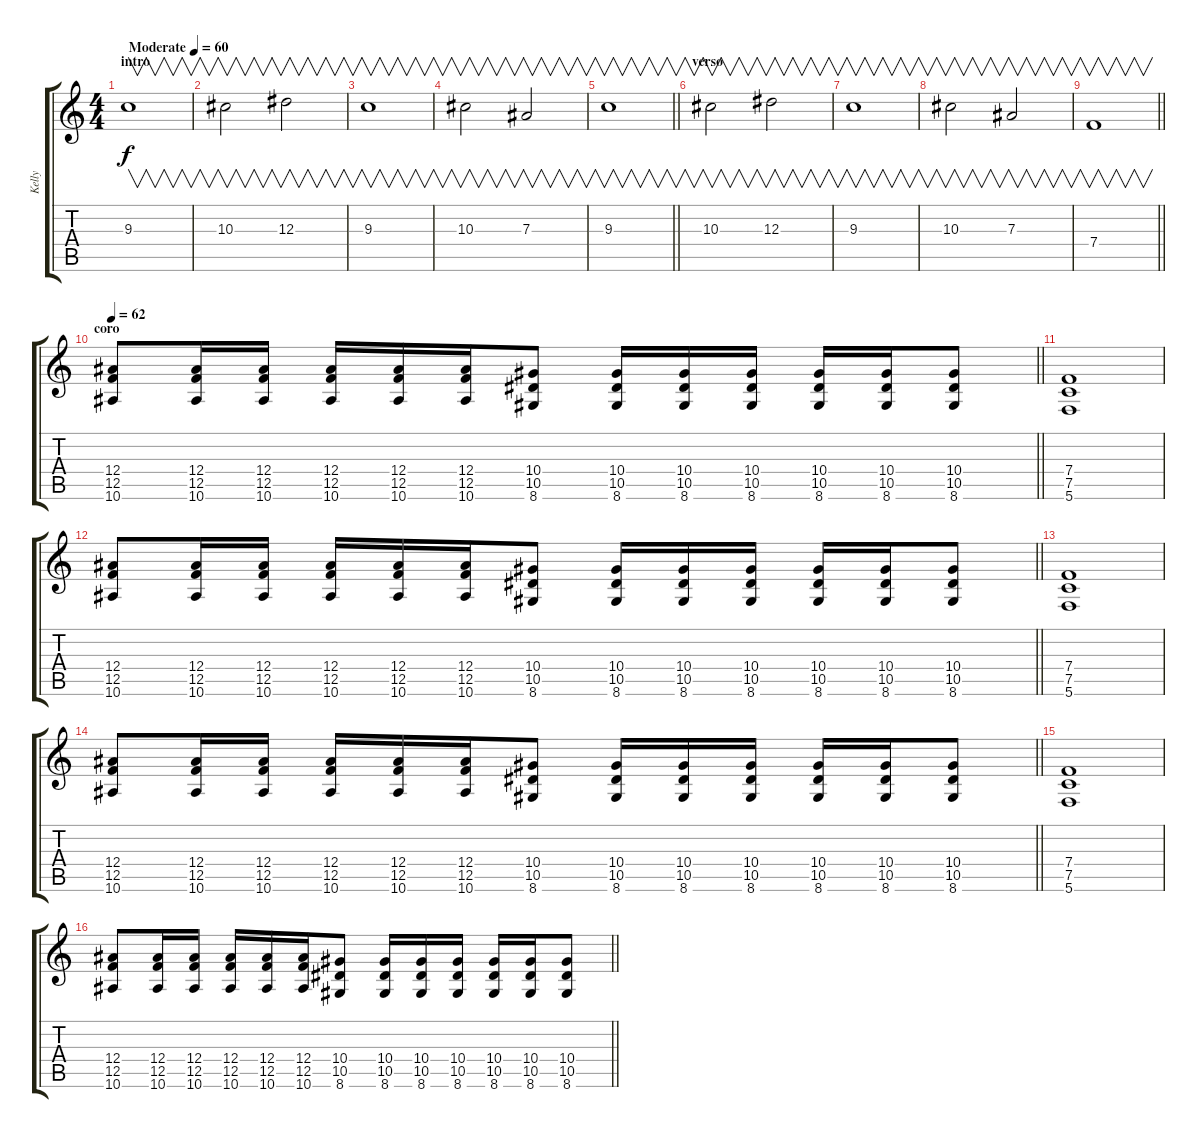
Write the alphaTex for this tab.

\track ("Kelly" "Kelly") {instrument distortionguitar}
\staff {score tabs}
\tuning (C4 G3 Eb3 Bb2 F2 C2) {hide}
\ts (4 4)
\section ("" "intro")
\tempo (60 "Moderate")
\clef g2
\ks c
9.3.1{v dy f instrument distortionguitar} |
10.3.2{v} 12.3.2{v} |
9.3.1{v} |
10.3.2{v} 7.3.2{v} |
\barLineRight lightlight
9.3.1{v} |
\section ("" "verso ")
10.3.2{v} 12.3.2{v} |
9.3.1{v} |
10.3.2{v} 7.3.2{v} |
\barLineRight lightlight
7.4.1{v} |
\section ("" "coro")
\tempo 62
\barLineRight lightlight
(12.4 12.5 10.6).8{volume 13 instrument distortionguitar} (12.4 12.5 10.6).16 (12.4 12.5 10.6).16 (12.4 12.5 10.6).16 (12.4 12.5 10.6).16 (12.4 12.5 10.6).16 (10.4 10.5 8.6).8 (10.4 10.5 8.6).16 (10.4 10.5 8.6).16 (10.4 10.5 8.6).16 (10.4 10.5 8.6).16 (10.4 10.5 8.6).16 (10.4 10.5 8.6).8 |
(7.4 7.5 5.6).1 |
\barLineRight lightlight
(12.4 12.5 10.6).8 (12.4 12.5 10.6).16 (12.4 12.5 10.6).16 (12.4 12.5 10.6).16 (12.4 12.5 10.6).16 (12.4 12.5 10.6).16 (10.4 10.5 8.6).8 (10.4 10.5 8.6).16 (10.4 10.5 8.6).16 (10.4 10.5 8.6).16 (10.4 10.5 8.6).16 (10.4 10.5 8.6).16 (10.4 10.5 8.6).8 |
(7.4 7.5 5.6).1 |
\barLineRight lightlight
(12.4 12.5 10.6).8 (12.4 12.5 10.6).16 (12.4 12.5 10.6).16 (12.4 12.5 10.6).16 (12.4 12.5 10.6).16 (12.4 12.5 10.6).16 (10.4 10.5 8.6).8 (10.4 10.5 8.6).16 (10.4 10.5 8.6).16 (10.4 10.5 8.6).16 (10.4 10.5 8.6).16 (10.4 10.5 8.6).16 (10.4 10.5 8.6).8 |
(7.4 7.5 5.6).1 |
\barLineRight lightlight
(12.4 12.5 10.6).8 (12.4 12.5 10.6).16 (12.4 12.5 10.6).16 (12.4 12.5 10.6).16 (12.4 12.5 10.6).16 (12.4 12.5 10.6).16 (10.4 10.5 8.6).8 (10.4 10.5 8.6).16 (10.4 10.5 8.6).16 (10.4 10.5 8.6).16 (10.4 10.5 8.6).16 (10.4 10.5 8.6).16 (10.4 10.5 8.6).8
